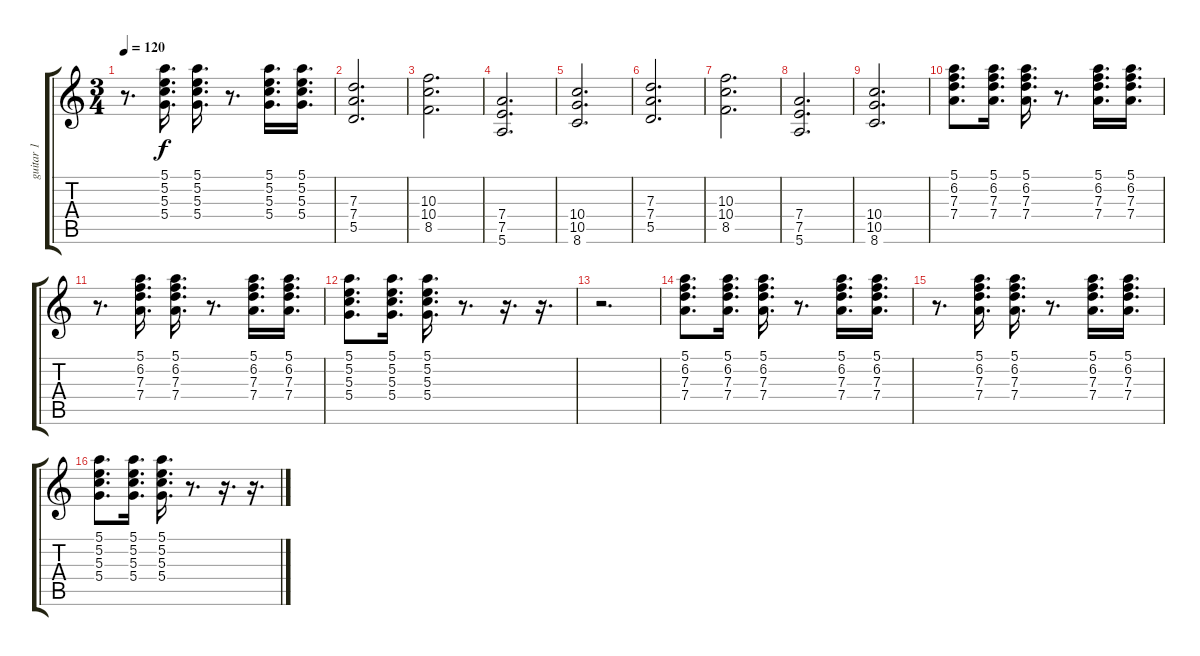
\track ("guitar 1" "guitar 1") {instrument overdrivenguitar}
\staff {score tabs}
\tuning (E4 B3 G3 D3 A2 E2) {hide}
\ts (3 4)
\tempo 120
\clef g2
\ks c
r.8{d dy f} (5.1 5.2 5.3 5.4).16{d} (5.1 5.2 5.3 5.4).16{d} r.8{d} (5.1 5.2 5.3 5.4).16{d} (5.1 5.2 5.3 5.4).16{d} |
(7.3 7.4 5.5).2{d} |
(10.3 10.4 8.5).2{d} |
(7.4 7.5 5.6).2{d} |
(10.4 10.5 8.6).2{d} |
(7.3 7.4 5.5).2{d} |
(10.3 10.4 8.5).2{d} |
(7.4 7.5 5.6).2{d} |
(10.4 10.5 8.6).2{d} |
(5.1 6.2 7.3 7.4).8{d} (5.1 6.2 7.3 7.4).16{d} (5.1 6.2 7.3 7.4).16{d} r.8{d} (5.1 6.2 7.3 7.4).16{d} (5.1 6.2 7.3 7.4).16{d} |
r.8{d} (5.1 6.2 7.3 7.4).16{d} (5.1 6.2 7.3 7.4).16{d} r.8{d} (5.1 6.2 7.3 7.4).16{d} (5.1 6.2 7.3 7.4).16{d} |
(5.1 5.2 5.3 5.4).8{d} (5.1 5.2 5.3 5.4).16{d} (5.1 5.2 5.3 5.4).16{d} r.8{d} r.16{d} r.16{d} |
r.2{d} |
(5.1 6.2 7.3 7.4).8{d} (5.1 6.2 7.3 7.4).16{d} (5.1 6.2 7.3 7.4).16{d} r.8{d} (5.1 6.2 7.3 7.4).16{d} (5.1 6.2 7.3 7.4).16{d} |
r.8{d} (5.1 6.2 7.3 7.4).16{d} (5.1 6.2 7.3 7.4).16{d} r.8{d} (5.1 6.2 7.3 7.4).16{d} (5.1 6.2 7.3 7.4).16{d} |
(5.1 5.2 5.3 5.4).8{d} (5.1 5.2 5.3 5.4).16{d} (5.1 5.2 5.3 5.4).16{d} r.8{d} r.16{d} r.16{d}
